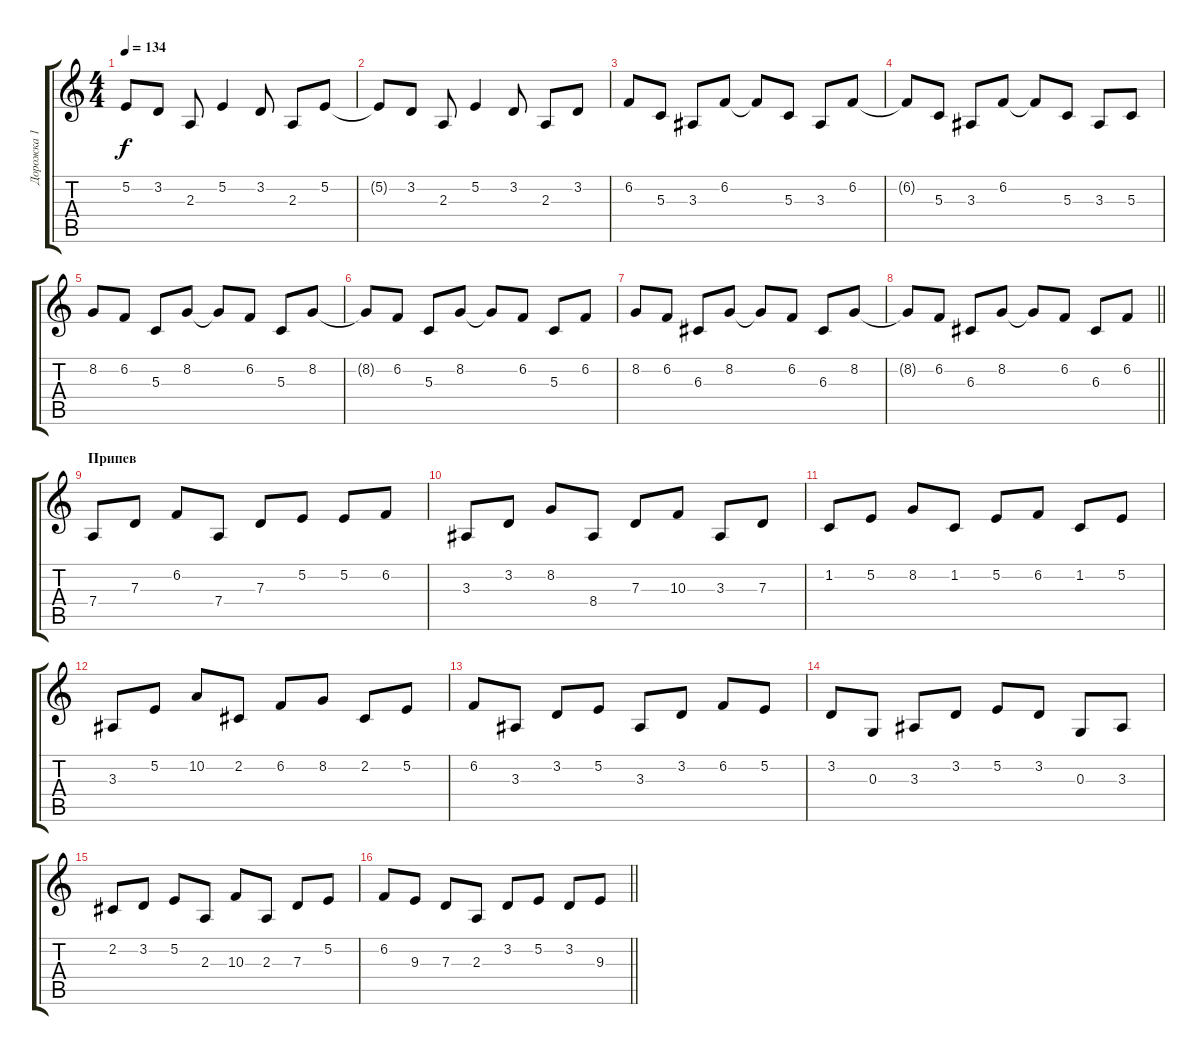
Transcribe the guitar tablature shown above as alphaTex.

\track ("Дорожка 1" "Дорожка 1") {instrument acousticgrandpiano}
\staff {score tabs}
\tuning (C5 B3 G3 D3 A2 C2) {hide}
\ts (4 4)
\tempo 134
\clef g2
\ks c
5.2.8{dy f} 3.2.8 2.3.8 5.2.4 3.2.8 2.3.8 5.2.8 |
5.2{t}.8 3.2.8 2.3.8 5.2.4 3.2.8 2.3.8 3.2.8 |
6.2.8 5.3.8 3.3.8 6.2.8 6.2{t}.8 5.3.8 3.3.8 6.2.8 |
6.2{t}.8 5.3.8 3.3.8 6.2.8 6.2{t}.8 5.3.8 3.3.8 5.3.8 |
8.2.8 6.2.8 5.3.8 8.2.8 8.2{t}.8 6.2.8 5.3.8 8.2.8 |
8.2{t}.8 6.2.8 5.3.8 8.2.8 8.2{t}.8 6.2.8 5.3.8 6.2.8 |
8.2.8 6.2.8 6.3.8 8.2.8 8.2{t}.8 6.2.8 6.3.8 8.2.8 |
\barLineRight lightlight
8.2{t}.8 6.2.8 6.3.8 8.2.8 8.2{t}.8 6.2.8 6.3.8 6.2.8 |
\section ("" "Припев")
7.4.8 7.3.8 6.2.8 7.4.8 7.3.8 5.2.8 5.2.8 6.2.8 |
3.3.8 3.2.8 8.2.8 8.4.8 7.3.8 10.3.8 3.3.8 7.3.8 |
1.2.8 5.2.8 8.2.8 1.2.8 5.2.8 6.2.8 1.2.8 5.2.8 |
3.3.8 5.2.8 10.2.8 2.2.8 6.2.8 8.2.8 2.2.8 5.2.8 |
6.2.8 3.3.8 3.2.8 5.2.8 3.3.8 3.2.8 6.2.8 5.2.8 |
3.2.8 0.3.8 3.3.8 3.2.8 5.2.8 3.2.8 0.3.8 3.3.8 |
2.2.8 3.2.8 5.2.8 2.3.8 10.3.8 2.3.8 7.3.8 5.2.8 |
\barLineRight lightlight
6.2.8 9.3.8 7.3.8 2.3.8 3.2.8 5.2.8 3.2.8 9.3.8
